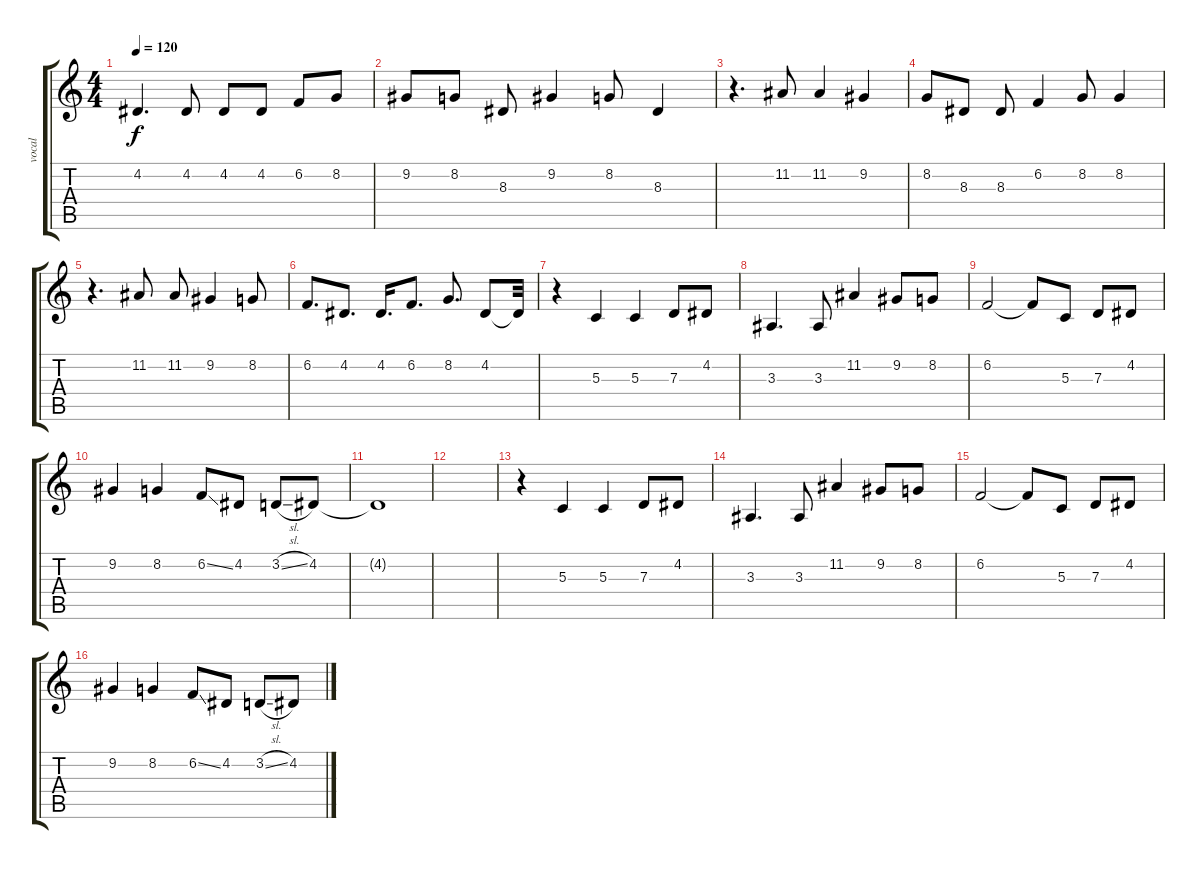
\track ("vocal" "vocal") {instrument panflute}
\staff {score tabs}
\tuning (E4 B3 G3 D3 A2 E2) {hide}
\ts (4 4)
\tempo 120
\clef g2
\ks c
4.2.4{d dy f} 4.2.8 4.2.8 4.2.8 6.2.8 8.2.8 |
9.2.8 8.2.8 8.3.8 9.2.4 8.2.8 8.3.4 |
r.4{d} 11.2.8 11.2.4 9.2.4 |
8.2.8 8.3.8 8.3.8 6.2.4 8.2.8 8.2.4 |
r.4{d} 11.2.8 11.2.8 9.2.4 8.2.8 |
6.2.8{d} 4.2.8{d} 4.2.16{d} 6.2.8{d} 8.2.8{d} 4.2.8 4.2{t}.32 |
r.4 5.3.4 5.3.4 7.3.8 4.2.8 |
3.3.4{d} 3.3.8 11.2.4 9.2.8 8.2.8 |
6.2.2 6.2{t}.8 5.3.8 7.3.8 4.2.8 |
9.2.4 8.2.4 6.2{ss}.8 4.2.8 3.2{sl}.8 4.2.8 |
4.2{t}.1 |
|
r.4 5.3.4 5.3.4 7.3.8 4.2.8 |
3.3.4{d} 3.3.8 11.2.4 9.2.8 8.2.8 |
6.2.2 6.2{t}.8 5.3.8 7.3.8 4.2.8 |
9.2.4 8.2.4 6.2{ss}.8 4.2.8 3.2{sl}.8 4.2.8
